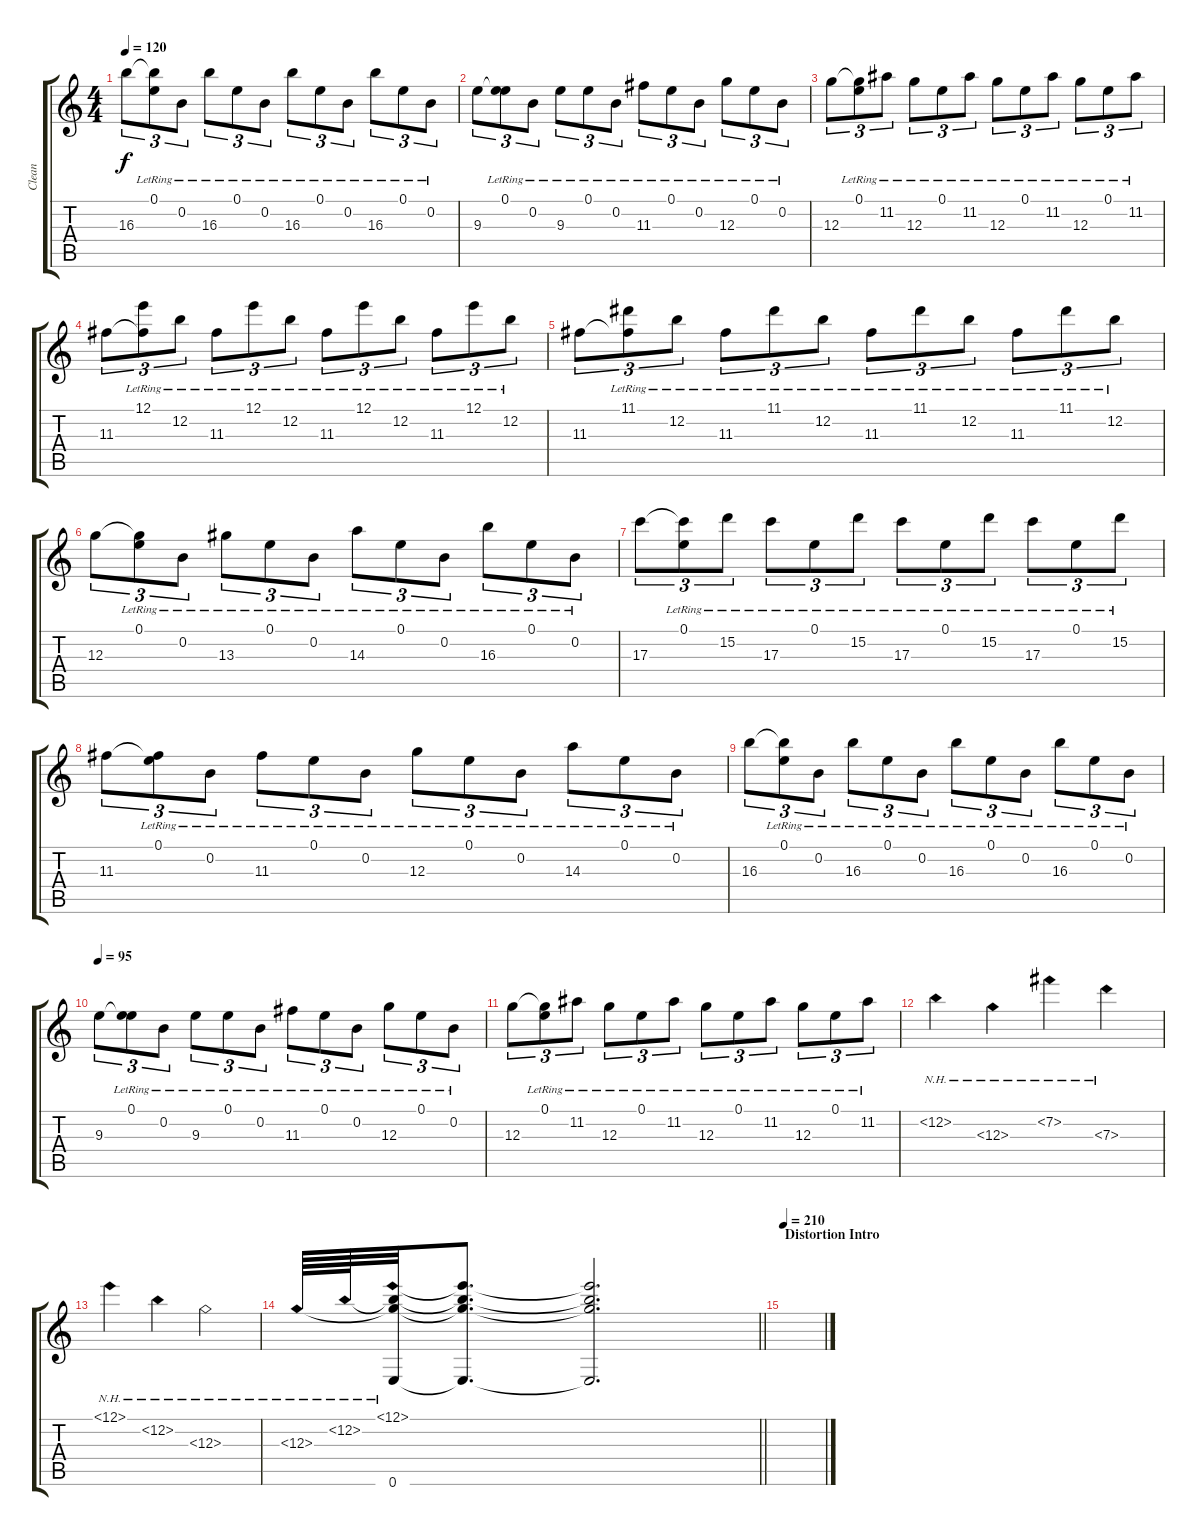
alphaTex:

\track ("Clean" "Clean") {instrument electricguitarclean}
\staff {score tabs}
\tuning (E4 B3 G3 D3 A2 E2) {hide}
\ts (4 4)
\tempo 120
\clef g2
\ks c
16.3.8{tu (3 2) dy f} (0.1{lr} 16.3{t}).8{tu (3 2)} 0.2{lr}.8{tu (3 2)} 16.3{lr}.8{tu (3 2)} 0.1{lr}.8{tu (3 2)} 0.2{lr}.8{tu (3 2)} 16.3{lr}.8{tu (3 2)} 0.1{lr}.8{tu (3 2)} 0.2{lr}.8{tu (3 2)} 16.3{lr}.8{tu (3 2)} 0.1{lr}.8{tu (3 2)} 0.2{lr}.8{tu (3 2)} |
9.3.8{tu (3 2)} (0.1{lr} 9.3{t}).8{tu (3 2)} 0.2{lr}.8{tu (3 2)} 9.3{lr}.8{tu (3 2)} 0.1{lr}.8{tu (3 2)} 0.2{lr}.8{tu (3 2)} 11.3{lr}.8{tu (3 2)} 0.1{lr}.8{tu (3 2)} 0.2{lr}.8{tu (3 2)} 12.3{lr}.8{tu (3 2)} 0.1{lr}.8{tu (3 2)} 0.2{lr}.8{tu (3 2)} |
12.3.8{tu (3 2)} (0.1{lr} 12.3{t}).8{tu (3 2)} 11.2{lr}.8{tu (3 2)} 12.3{lr}.8{tu (3 2)} 0.1{lr}.8{tu (3 2)} 11.2{lr}.8{tu (3 2)} 12.3{lr}.8{tu (3 2)} 0.1{lr}.8{tu (3 2)} 11.2{lr}.8{tu (3 2)} 12.3{lr}.8{tu (3 2)} 0.1{lr}.8{tu (3 2)} 11.2{lr}.8{tu (3 2)} |
11.3.8{tu (3 2)} (12.1{lr} 11.3{t}).8{tu (3 2)} 12.2{lr}.8{tu (3 2)} 11.3{lr}.8{tu (3 2)} 12.1{lr}.8{tu (3 2)} 12.2{lr}.8{tu (3 2)} 11.3{lr}.8{tu (3 2)} 12.1{lr}.8{tu (3 2)} 12.2{lr}.8{tu (3 2)} 11.3{lr}.8{tu (3 2)} 12.1{lr}.8{tu (3 2)} 12.2{lr}.8{tu (3 2)} |
11.3.8{tu (3 2)} (11.1{lr} 11.3{t}).8{tu (3 2)} 12.2{lr}.8{tu (3 2)} 11.3{lr}.8{tu (3 2)} 11.1{lr}.8{tu (3 2)} 12.2{lr}.8{tu (3 2)} 11.3{lr}.8{tu (3 2)} 11.1{lr}.8{tu (3 2)} 12.2{lr}.8{tu (3 2)} 11.3{lr}.8{tu (3 2)} 11.1{lr}.8{tu (3 2)} 12.2{lr}.8{tu (3 2)} |
12.3.8{tu (3 2)} (0.1{lr} 12.3{t}).8{tu (3 2)} 0.2{lr}.8{tu (3 2)} 13.3{lr}.8{tu (3 2)} 0.1{lr}.8{tu (3 2)} 0.2{lr}.8{tu (3 2)} 14.3{lr}.8{tu (3 2)} 0.1{lr}.8{tu (3 2)} 0.2{lr}.8{tu (3 2)} 16.3{lr}.8{tu (3 2)} 0.1{lr}.8{tu (3 2)} 0.2{lr}.8{tu (3 2)} |
17.3.8{tu (3 2)} (0.1{lr} 17.3{t}).8{tu (3 2)} 15.2{lr}.8{tu (3 2)} 17.3{lr}.8{tu (3 2)} 0.1{lr}.8{tu (3 2)} 15.2{lr}.8{tu (3 2)} 17.3{lr}.8{tu (3 2)} 0.1{lr}.8{tu (3 2)} 15.2{lr}.8{tu (3 2)} 17.3{lr}.8{tu (3 2)} 0.1{lr}.8{tu (3 2)} 15.2{lr}.8{tu (3 2)} |
11.3.8{tu (3 2)} (0.1{lr} 11.3{t}).8{tu (3 2)} 0.2{lr}.8{tu (3 2)} 11.3{lr}.8{tu (3 2)} 0.1{lr}.8{tu (3 2)} 0.2{lr}.8{tu (3 2)} 12.3{lr}.8{tu (3 2)} 0.1{lr}.8{tu (3 2)} 0.2{lr}.8{tu (3 2)} 14.3{lr}.8{tu (3 2)} 0.1{lr}.8{tu (3 2)} 0.2{lr}.8{tu (3 2)} |
16.3.8{tu (3 2)} (0.1{lr} 16.3{t}).8{tu (3 2)} 0.2{lr}.8{tu (3 2)} 16.3{lr}.8{tu (3 2)} 0.1{lr}.8{tu (3 2)} 0.2{lr}.8{tu (3 2)} 16.3{lr}.8{tu (3 2)} 0.1{lr}.8{tu (3 2)} 0.2{lr}.8{tu (3 2)} 16.3{lr}.8{tu (3 2)} 0.1{lr}.8{tu (3 2)} 0.2{lr}.8{tu (3 2)} |
\tempo 95
9.3.8{tu (3 2)} (0.1{lr} 9.3{t}).8{tu (3 2)} 0.2{lr}.8{tu (3 2)} 9.3{lr}.8{tu (3 2)} 0.1{lr}.8{tu (3 2)} 0.2{lr}.8{tu (3 2)} 11.3{lr}.8{tu (3 2)} 0.1{lr}.8{tu (3 2)} 0.2{lr}.8{tu (3 2)} 12.3{lr}.8{tu (3 2)} 0.1{lr}.8{tu (3 2)} 0.2{lr}.8{tu (3 2)} |
12.3.8{tu (3 2)} (0.1{lr} 12.3{t}).8{tu (3 2)} 11.2{lr}.8{tu (3 2)} 12.3{lr}.8{tu (3 2)} 0.1{lr}.8{tu (3 2)} 11.2{lr}.8{tu (3 2)} 12.3{lr}.8{tu (3 2)} 0.1{lr}.8{tu (3 2)} 11.2{lr}.8{tu (3 2)} 12.3{lr}.8{tu (3 2)} 0.1{lr}.8{tu (3 2)} 11.2{lr}.8{tu (3 2)} |
12.2{nh}.4 12.3{nh}.4 7.2{nh}.4 7.3{nh}.4 |
12.1{nh}.4 12.2{nh}.4 12.3{nh}.2 |
\barLineRight lightlight
12.3{nh}.64 12.2{nh}.64 (12.1{nh} 12.2{t} 12.3{t} 0.6).32 (12.1{t} 12.2{t} 12.3{t} 0.6{t}).8{d} (12.1{t} 12.2{t} 12.3{t} 0.6{t}).2{d} |
\section ("" "Distortion Intro")
\tempo 210
